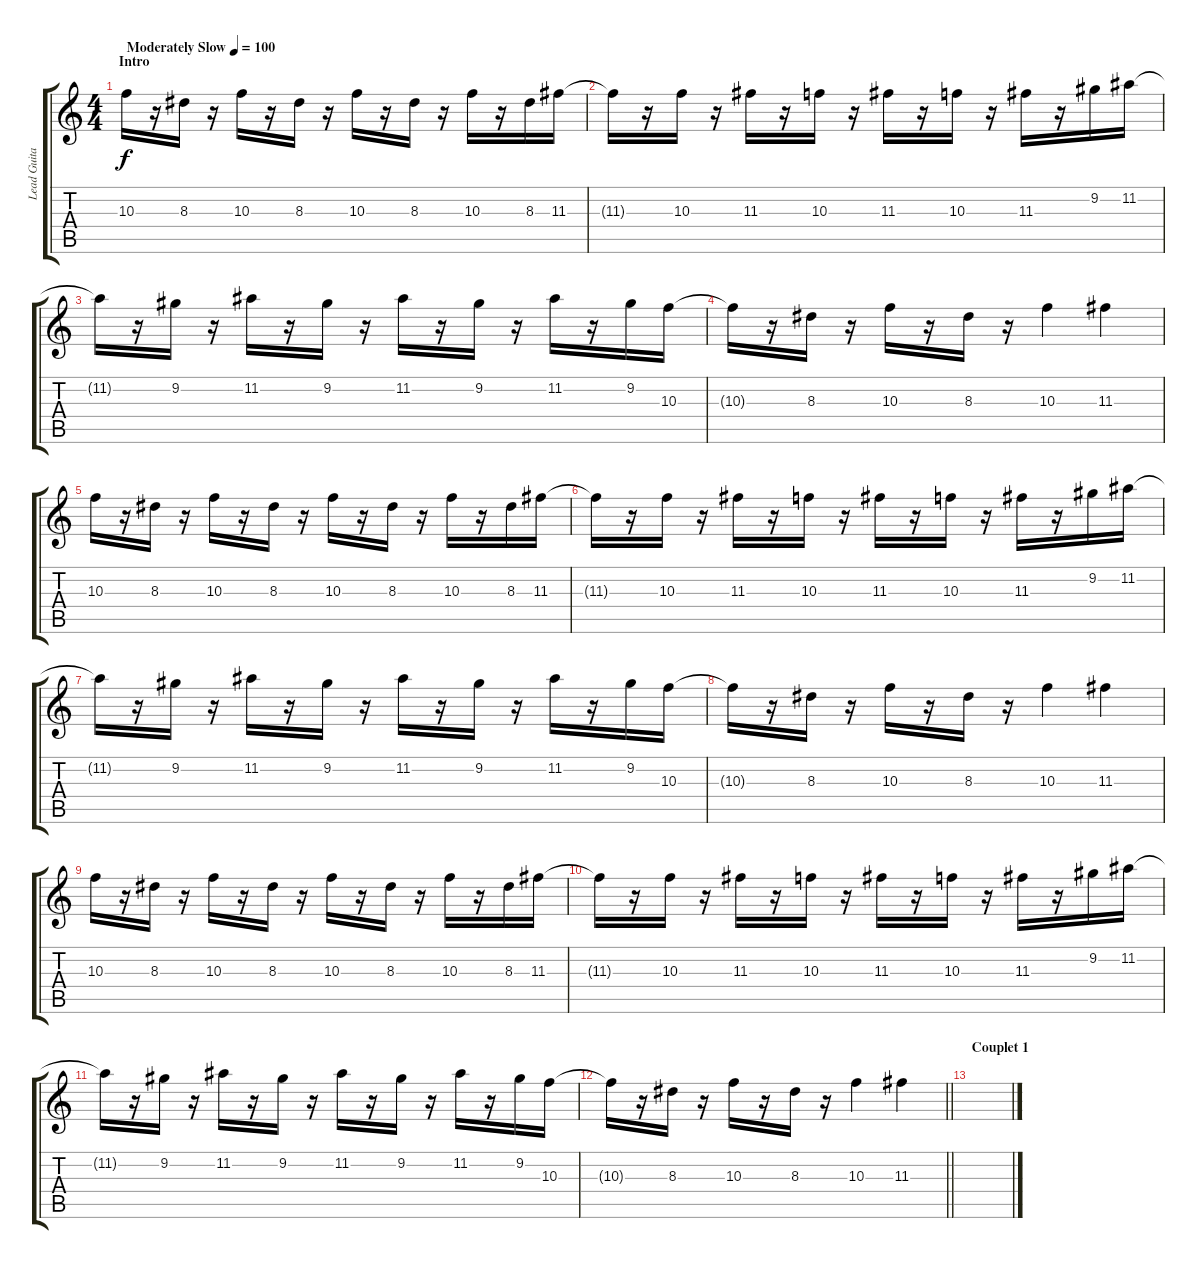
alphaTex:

\track ("Lead Guitar" "Lead Guita") {instrument acousticguitarsteel}
\staff {score tabs}
\tuning (E4 B3 G3 D3 A2 E2) {hide}
\ts (4 4)
\section ("" "Intro")
\tempo (100 "Moderately Slow")
\clef g2
\ks c
10.3.16{dy f instrument acousticguitarsteel} r.16 8.3.16 r.16 10.3.16 r.16 8.3.16 r.16 10.3.16 r.16 8.3.16 r.16 10.3.16 r.16 8.3.16 11.3.16 |
11.3{t}.16 r.16 10.3.16 r.16 11.3.16 r.16 10.3.16 r.16 11.3.16 r.16 10.3.16 r.16 11.3.16 r.16 9.2.16 11.2.16 |
11.2{t}.16 r.16 9.2.16 r.16 11.2.16 r.16 9.2.16 r.16 11.2.16 r.16 9.2.16 r.16 11.2.16 r.16 9.2.16 10.3.16 |
10.3{t}.16 r.16 8.3.16 r.16 10.3.16 r.16 8.3.16 r.16 10.3.4 11.3.4 |
10.3.16 r.16 8.3.16 r.16 10.3.16 r.16 8.3.16 r.16 10.3.16 r.16 8.3.16 r.16 10.3.16 r.16 8.3.16 11.3.16 |
11.3{t}.16 r.16 10.3.16 r.16 11.3.16 r.16 10.3.16 r.16 11.3.16 r.16 10.3.16 r.16 11.3.16 r.16 9.2.16 11.2.16 |
11.2{t}.16 r.16 9.2.16 r.16 11.2.16 r.16 9.2.16 r.16 11.2.16 r.16 9.2.16 r.16 11.2.16 r.16 9.2.16 10.3.16 |
10.3{t}.16 r.16 8.3.16 r.16 10.3.16 r.16 8.3.16 r.16 10.3.4 11.3.4 |
10.3.16 r.16 8.3.16 r.16 10.3.16 r.16 8.3.16 r.16 10.3.16 r.16 8.3.16 r.16 10.3.16 r.16 8.3.16 11.3.16 |
11.3{t}.16 r.16 10.3.16 r.16 11.3.16 r.16 10.3.16 r.16 11.3.16 r.16 10.3.16 r.16 11.3.16 r.16 9.2.16 11.2.16 |
11.2{t}.16 r.16 9.2.16 r.16 11.2.16 r.16 9.2.16 r.16 11.2.16 r.16 9.2.16 r.16 11.2.16 r.16 9.2.16 10.3.16 |
\barLineRight lightlight
10.3{t}.16 r.16 8.3.16 r.16 10.3.16 r.16 8.3.16 r.16 10.3.4 11.3.4 |
\section ("" "Couplet 1")
